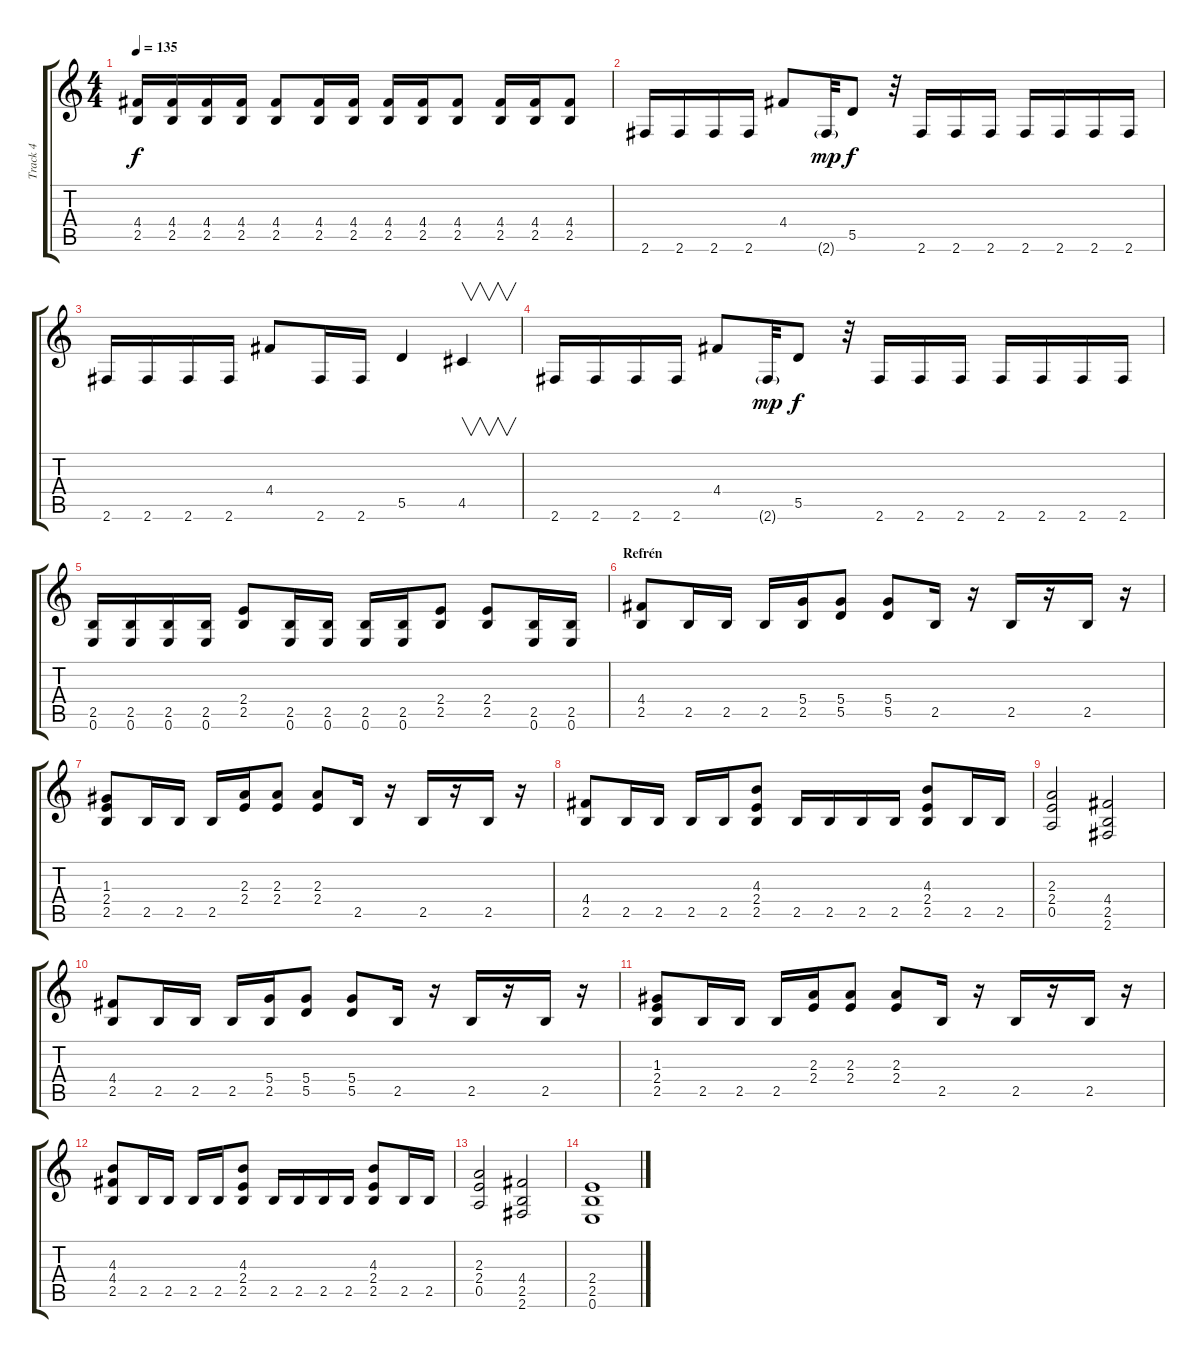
\track ("Track 4" "Track 4") {instrument distortionguitar}
\staff {score tabs}
\tuning (E4 B3 G3 D3 A2 E2) {hide}
\ts (4 4)
\tempo 135
\clef g2
\ks c
(4.4 2.5).16{dy f} (4.4 2.5).16 (4.4 2.5).16 (4.4 2.5).16 (4.4 2.5).8 (4.4 2.5).16 (4.4 2.5).16 (4.4 2.5).16 (4.4 2.5).16 (4.4 2.5).8 (4.4 2.5).16 (4.4 2.5).16 (4.4 2.5).8 |
2.6.16 2.6.16 2.6.16 2.6.16 4.4.8 2.6{g}.32{dy mp} 5.5.8{dy f} r.32 2.6.16 2.6.16 2.6.16 2.6.16 2.6.16 2.6.16 2.6.16 |
2.6.16 2.6.16 2.6.16 2.6.16 4.4.8 2.6.16 2.6.16 5.5.4 4.5.4{v} |
2.6.16 2.6.16 2.6.16 2.6.16 4.4.8 2.6{g}.32{dy mp} 5.5.8{dy f} r.32 2.6.16 2.6.16 2.6.16 2.6.16 2.6.16 2.6.16 2.6.16 |
(2.5 0.6).16 (2.5 0.6).16 (2.5 0.6).16 (2.5 0.6).16 (2.4 2.5).8 (2.5 0.6).16 (2.5 0.6).16 (2.5 0.6).16 (2.5 0.6).16 (2.4 2.5).8 (2.4 2.5).8 (2.5 0.6).16 (2.5 0.6).16 |
\section ("" "Refrén")
(4.4 2.5).8 2.5.16 2.5.16 2.5.16 (5.4 2.5).16 (5.4 5.5).8 (5.4 5.5).8 2.5.16 r.16 2.5.16 r.16 2.5.16 r.16 |
(1.3 2.4 2.5).8 2.5.16 2.5.16 2.5.16 (2.3 2.4).16 (2.3 2.4).8 (2.3 2.4).8 2.5.16 r.16 2.5.16 r.16 2.5.16 r.16 |
(4.4 2.5).8 2.5.16 2.5.16 2.5.16 2.5.16 (4.3 2.4 2.5).8 2.5.16 2.5.16 2.5.16 2.5.16 (4.3 2.4 2.5).8 2.5.16 2.5.16 |
(2.3 2.4 0.5).2 (4.4 2.5 2.6).2 |
(4.4 2.5).8 2.5.16 2.5.16 2.5.16 (5.4 2.5).16 (5.4 5.5).8 (5.4 5.5).8 2.5.16 r.16 2.5.16 r.16 2.5.16 r.16 |
(1.3 2.4 2.5).8 2.5.16 2.5.16 2.5.16 (2.3 2.4).16 (2.3 2.4).8 (2.3 2.4).8 2.5.16 r.16 2.5.16 r.16 2.5.16 r.16 |
(4.3 4.4 2.5).8 2.5.16 2.5.16 2.5.16 2.5.16 (4.3 2.4 2.5).8 2.5.16 2.5.16 2.5.16 2.5.16 (4.3 2.4 2.5).8 2.5.16 2.5.16 |
(2.3 2.4 0.5).2 (4.4 2.5 2.6).2 |
(2.4 2.5 0.6).1
